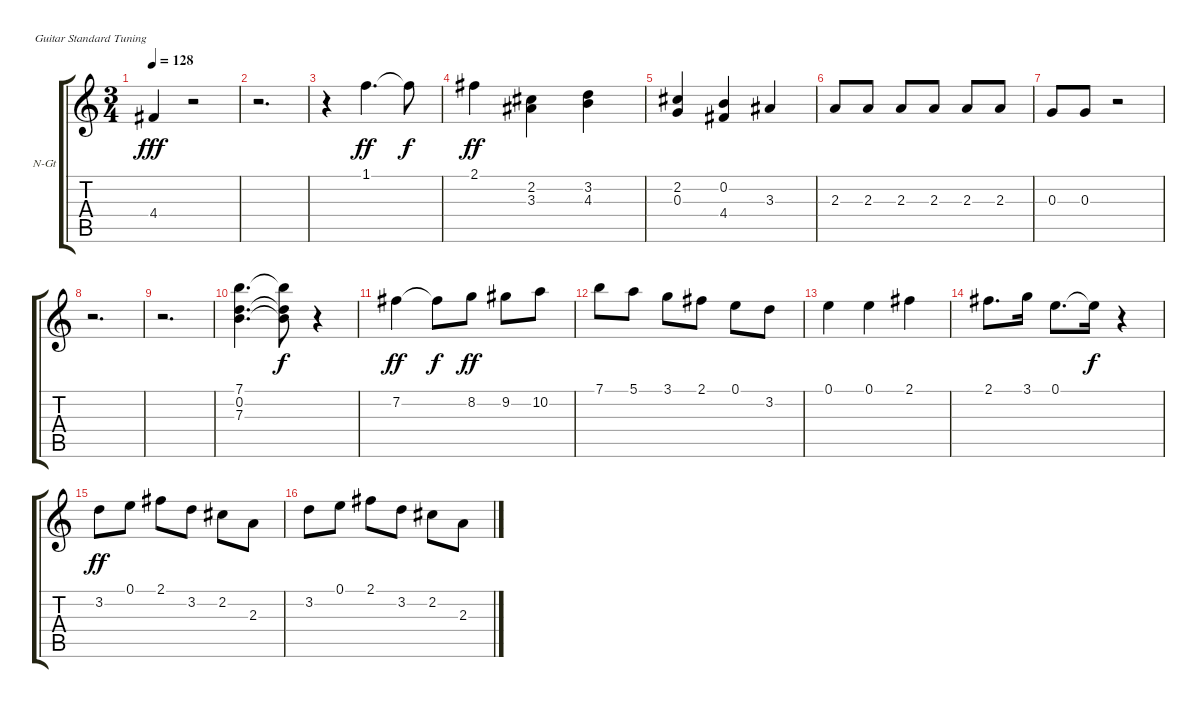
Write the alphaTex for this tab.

\bracketExtendMode groupsimilarinstruments
\firstSystemTrackNameOrientation horizontal
\otherSystemsTrackNameOrientation horizontal
\track ("Guitar 2" "N-Gt") {instrument acousticguitarnylon}
\staff {score tabs}
\tuning (E4 B3 G3 D3 A2 E2)
\ts (3 4)
\tempo 128
\clef g2
\ks c
4.4.4{dy fff} r.2 |
r.2{d} |
r.4 1.1.4{d dy ff} 1.1{t}.8{dy f} |
2.1.4{dy ff} (2.2 3.3).4 (3.2 4.3).4 |
(2.2 0.3).4 (0.2 4.4).4 3.3.4 |
2.3.8 2.3.8 2.3.8 2.3.8 2.3.8 2.3.8 |
0.3.8 0.3.8 r.2 |
r.2{d} |
r.2{d} |
(7.1 0.2 7.3).4{d} (7.1{t} 0.2{t} 7.3{t}).8{dy f} r.4 |
7.2.4{dy ff} 7.2{t}.8{dy f} 8.2.8{dy ff} 9.2.8 10.2.8 |
7.1.8 5.1.8 3.1.8 2.1.8 0.1.8 3.2.8 |
0.1.4 0.1.4 2.1.4 |
2.1.8{d} 3.1.16 0.1.8{d} 0.1{t}.16{dy f} r.4 |
3.2.8{dy ff} 0.1.8 2.1.8 3.2.8 2.2.8 2.3.8 |
3.2.8 0.1.8 2.1.8 3.2.8 2.2.8 2.3.8
